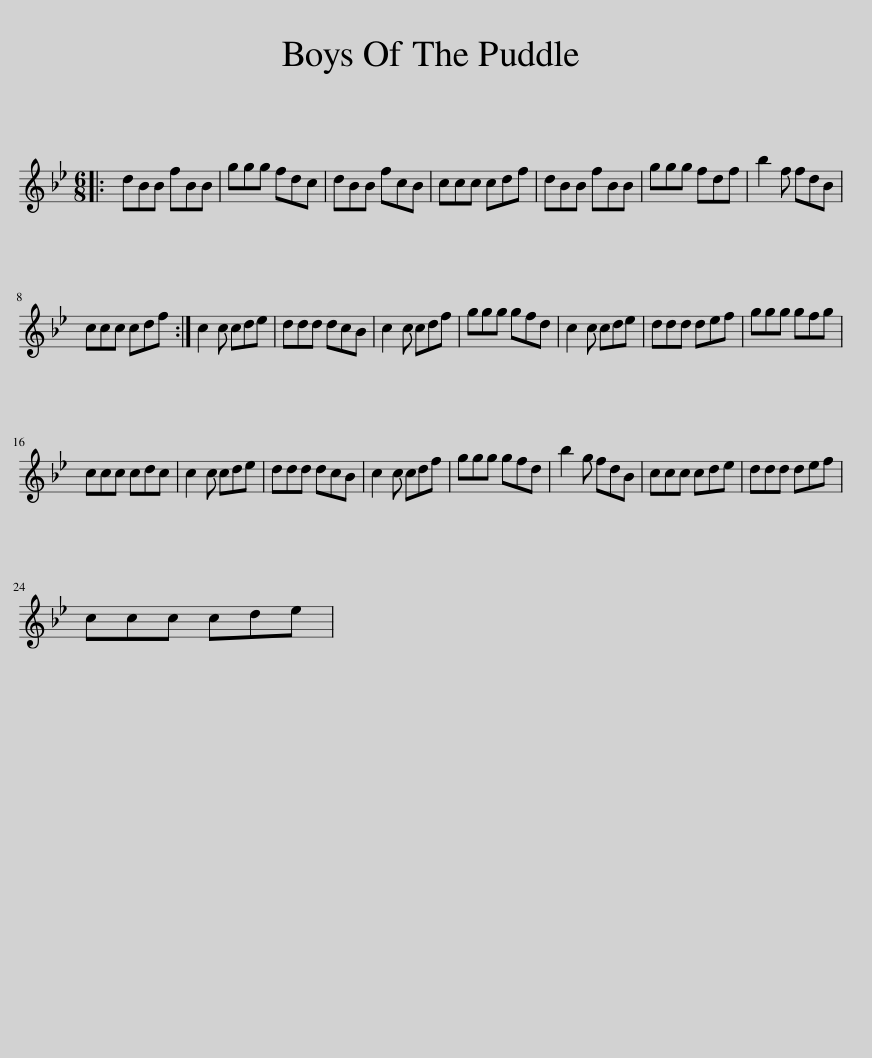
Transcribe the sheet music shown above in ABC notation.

X:1
L:1/8
M:6/8
I:linebreak $
K:Gmin
V:1 treble
V:1
|: dBB fBB | ggg fdc | dBB fcB | ccc cdf | dBB fBB | %5
 ggg fdf | b2 f fdB |$ ccc cdf :| c2 c cde | ddd dcB | %10
 c2 c cdf | ggg gfd | c2 c cde | ddd def | ggg gfg |$ %15
 ccc cdc | c2 c cde | ddd dcB | c2 c cdf | ggg gfd | %20
 b2 g fdB | ccc cde | ddd def |$ ccc cde | %24
